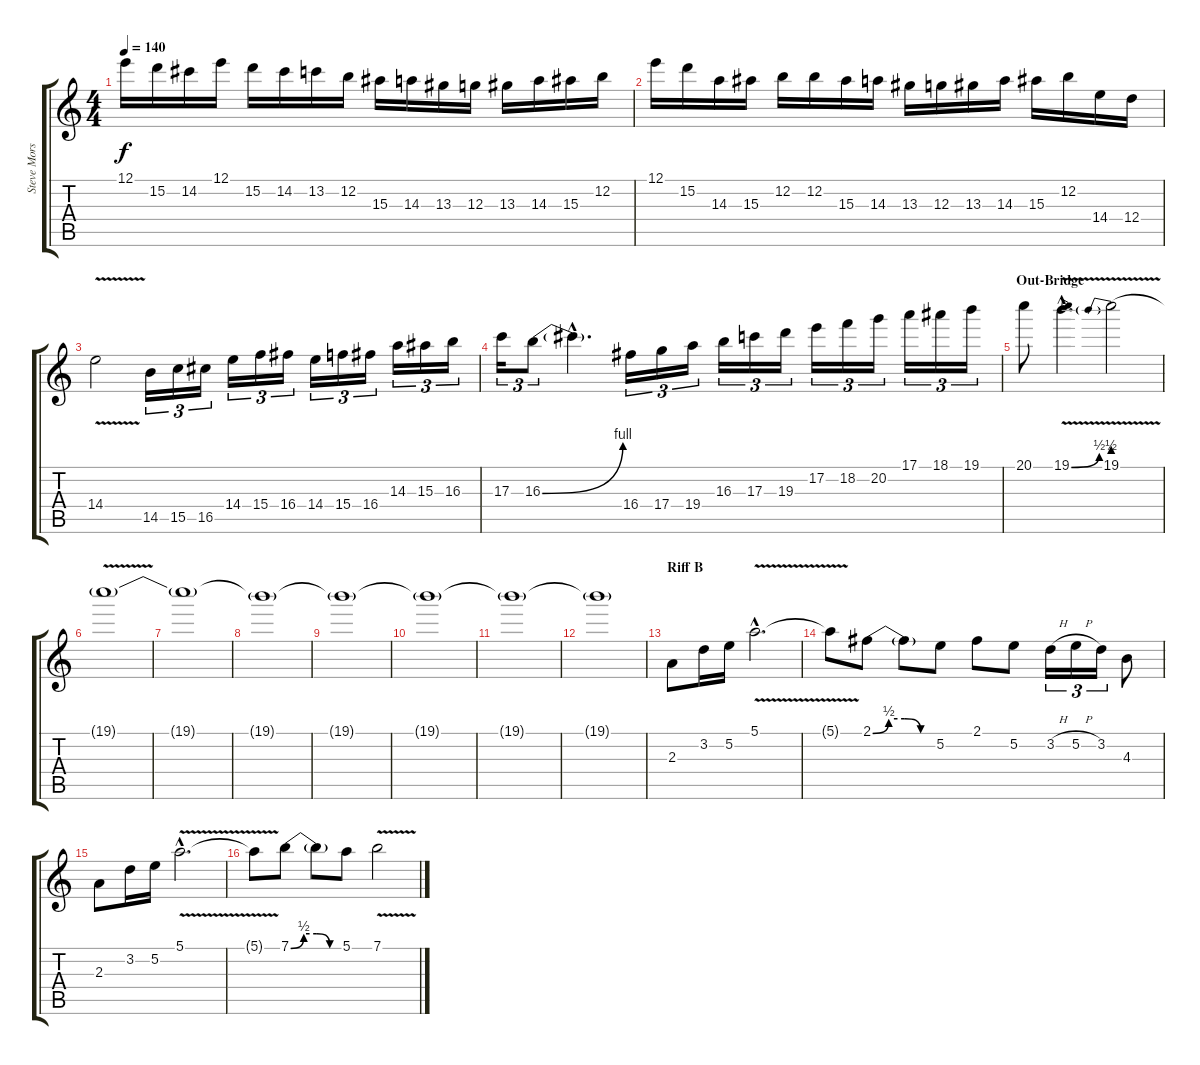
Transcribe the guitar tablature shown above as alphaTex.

\track ("Steve Morse Guitar Lead III" "Steve Mors") {instrument distortionguitar}
\staff {score tabs}
\tuning (E4 B3 G3 D3 A2 E2) {hide}
\ts (4 4)
\tempo 140
\clef g2
\ks c
12.1.16{dy f} 15.2.16 14.2.16 12.1.16 15.2.16 14.2.16 13.2.16 12.2.16 15.3.16 14.3.16 13.3.16 12.3.16 13.3.16 14.3.16 15.3.16 12.2.16 |
12.1.16 15.2.16 14.3.16 15.3.16 12.2.16 12.2.16 15.3.16 14.3.16 13.3.16 12.3.16 13.3.16 14.3.16 15.3.16 12.2.16 14.4.16 12.4.16 |
14.4{v}.2 14.5.16{tu (3 2)} 15.5.16{tu (3 2)} 16.5.16{tu (3 2)} 14.4.16{tu (3 2)} 15.4.16{tu (3 2)} 16.4.16{tu (3 2)} 14.4.16{tu (3 2)} 15.4.16{tu (3 2)} 16.4.16{tu (3 2)} 14.3.16{tu (3 2)} 15.3.16{tu (3 2)} 16.3.16{tu (3 2)} |
17.3.16{tu (3 2)} 16.3{be (bend 0 0 60 4)}.8{tu (3 2)} 16.3{hac t}.4{d} 16.4.16{tu (3 2)} 17.4.16{tu (3 2)} 19.4.16{tu (3 2)} 16.3.16{tu (3 2)} 17.3.16{tu (3 2)} 19.3.16{tu (3 2)} 17.2.16{tu (3 2)} 18.2.16{tu (3 2)} 20.2.16{tu (3 2)} 17.1.16{tu (3 2)} 18.1.16{tu (3 2)} 19.1.16{tu (3 2)} |
\section ("" "Out-Bridge")
20.1.8 19.1{be (bend 0 0 60 2) v hac}.4{d} 19.1{be (prebend 0 2 60 2) v}.2 |
19.1{t}.1{volume 16 balance 8} |
19.1{t}.1 |
19.1{t}.1 |
19.1{t}.1{volume 0} |
19.1{t}.1 |
19.1{t}.1 |
19.1{t}.1 |
\section ("" "Riff B")
2.3.8{volume 16 balance 0 instrument overdrivenguitar} 3.2.16 5.2.16 5.1{v hac}.2{d} |
5.1{t}.8 2.1{be (custom 0 0 15 2 30 2 45 0 60 0)}.8 2.1{t}.8 5.2.8 2.1.8 5.2.8 3.2{h}.16{tu (3 2)} 5.2{h}.16{tu (3 2)} 3.2.16{tu (3 2)} 4.3.8 |
2.3.8 3.2.16 5.2.16 5.1{v hac}.2{d} |
5.1{t}.8 7.1{be (custom 0 0 15 2 30 2 45 0 60 0)}.8 7.1{t}.8 5.1.8 7.1{v}.2
